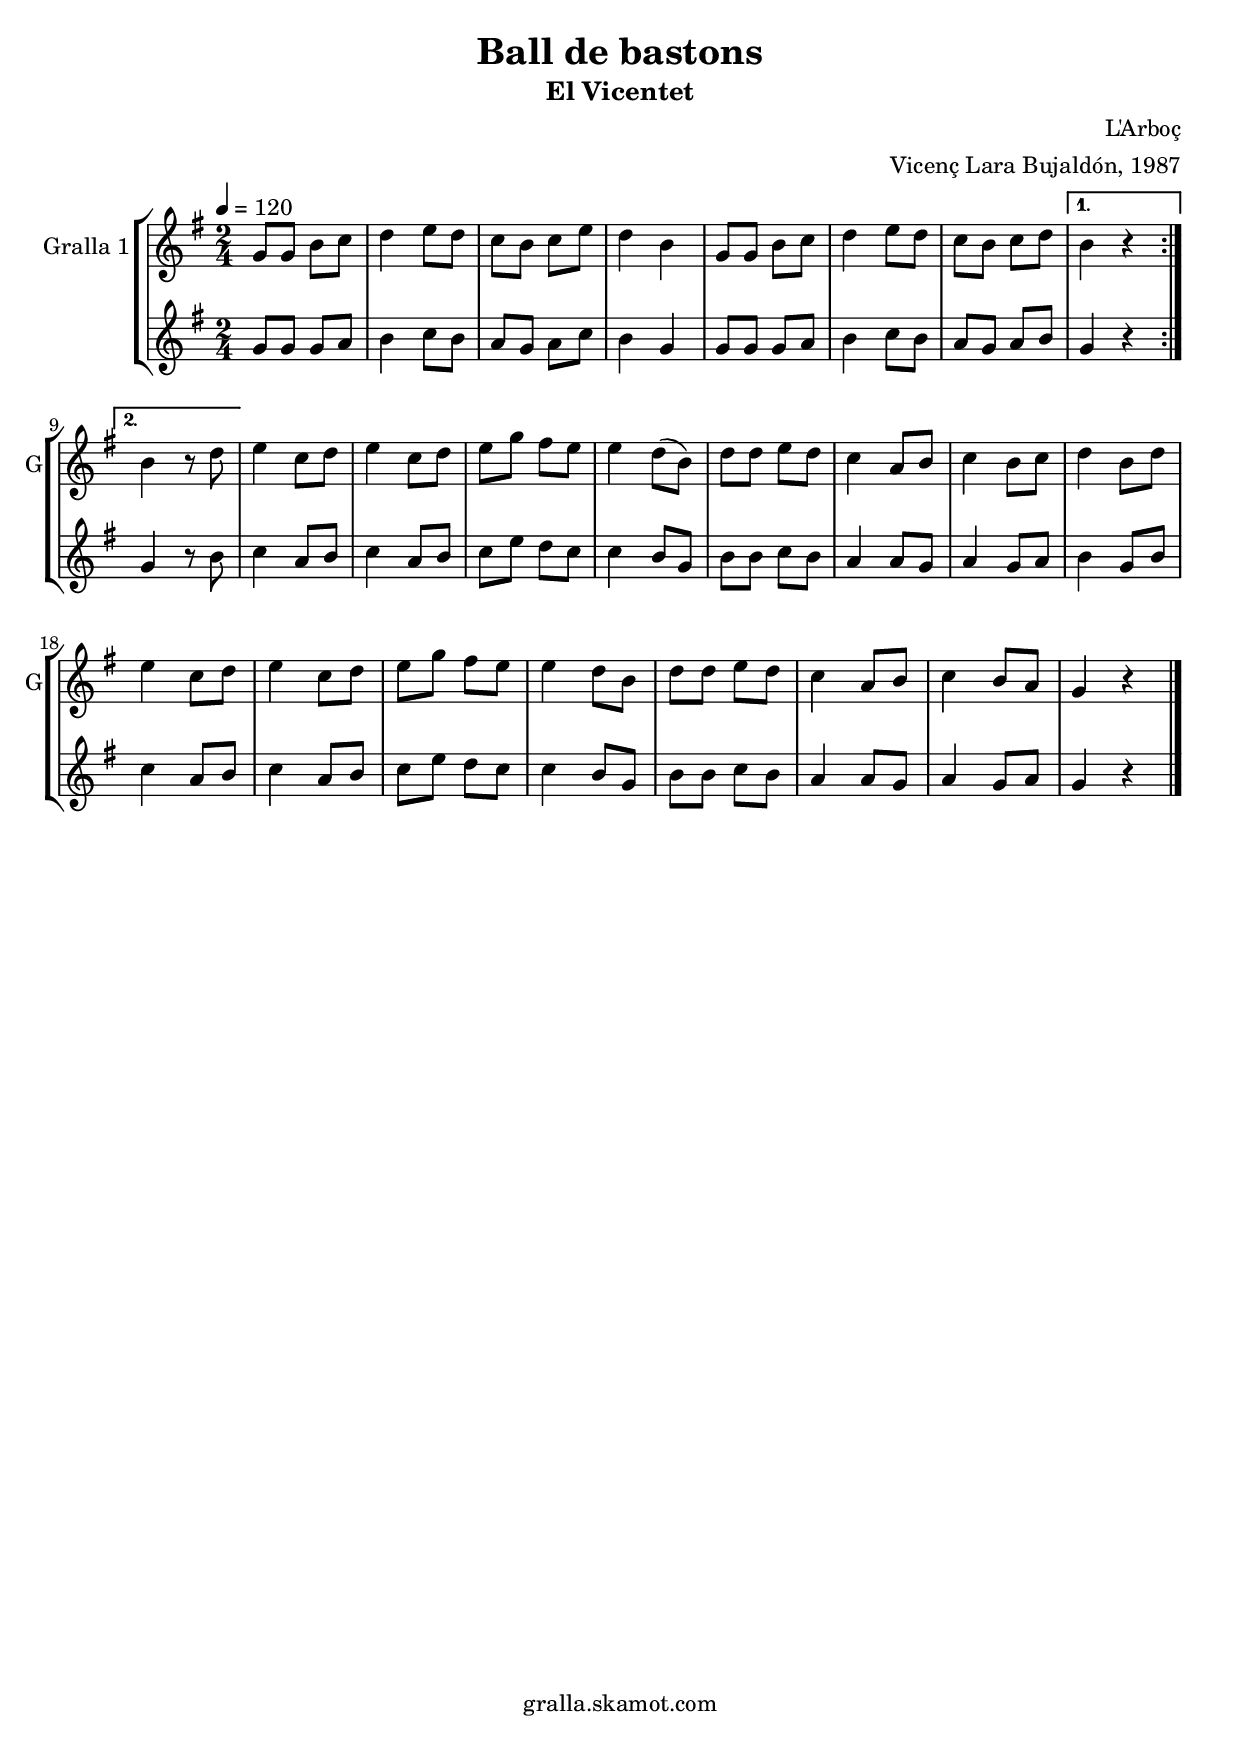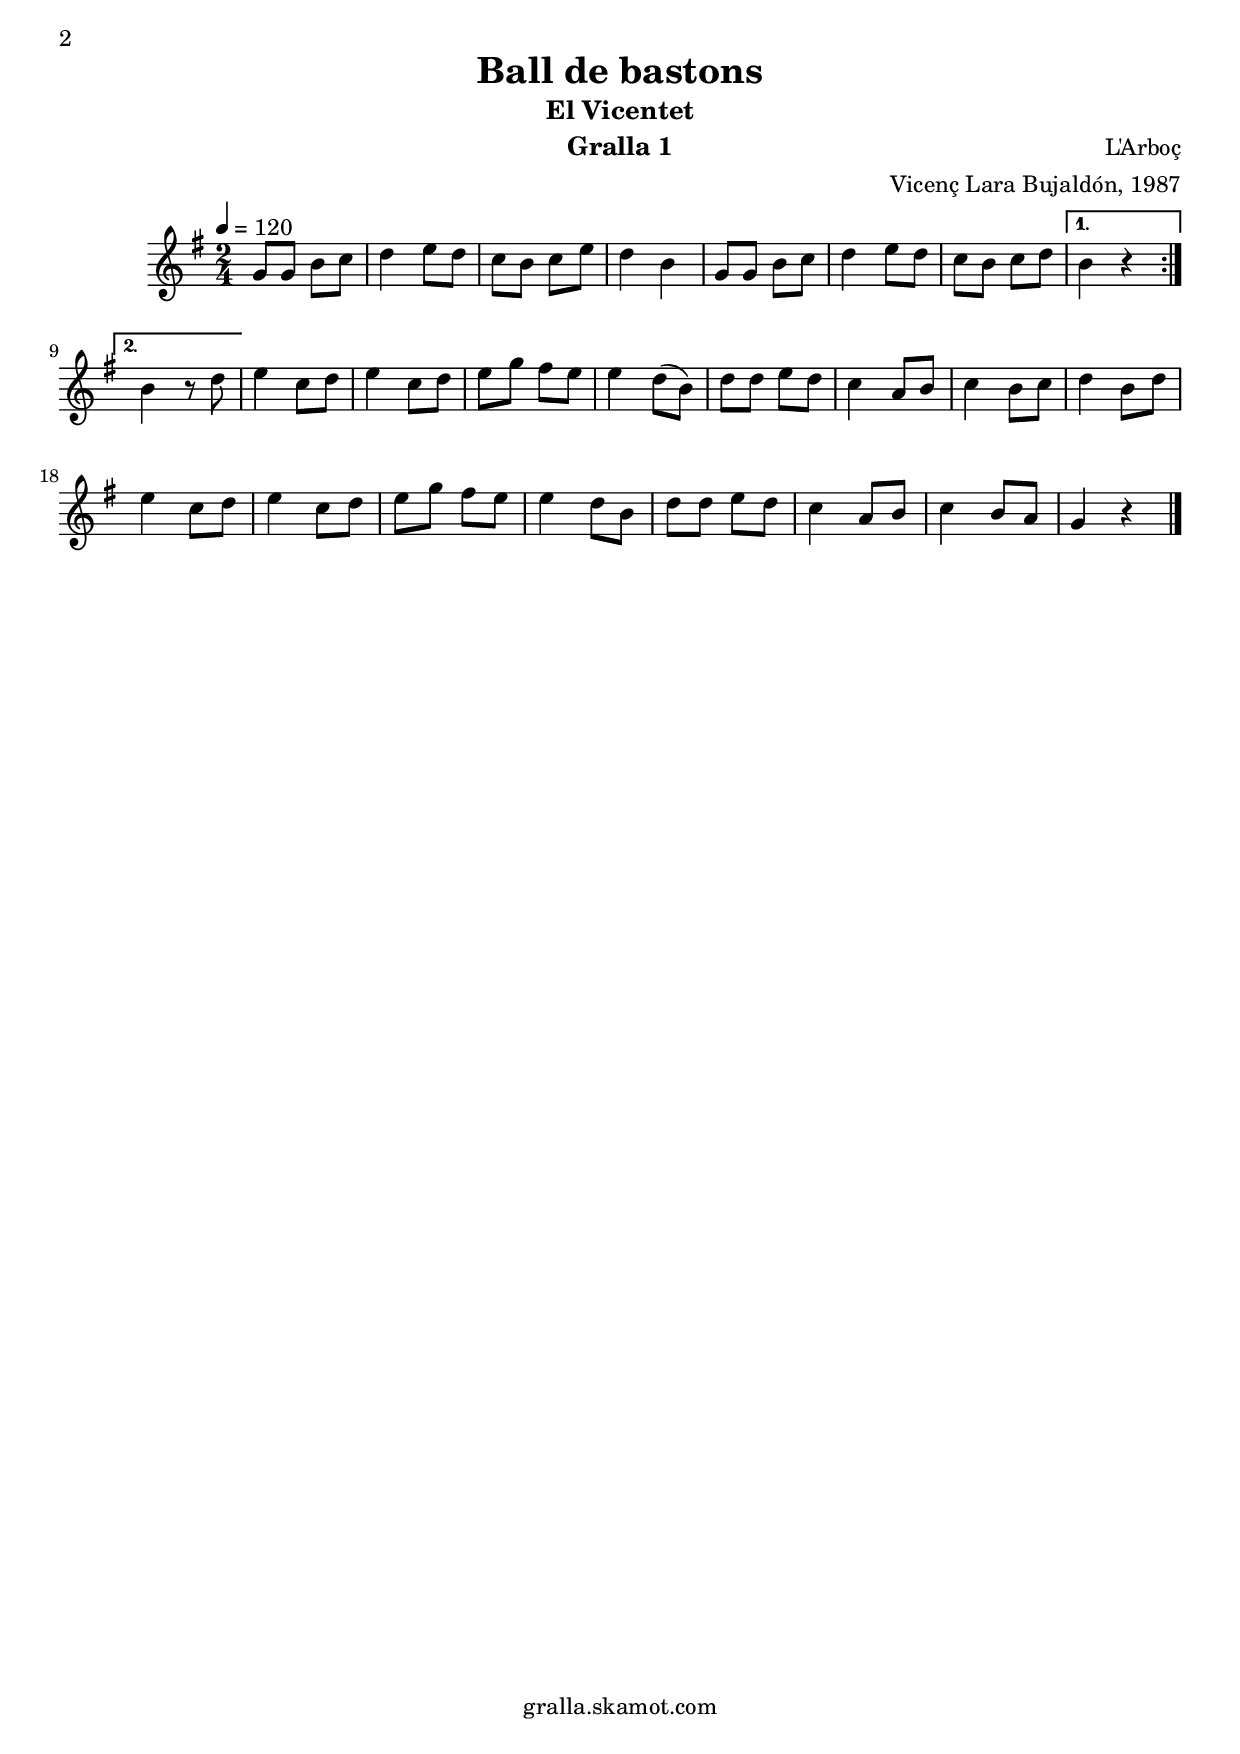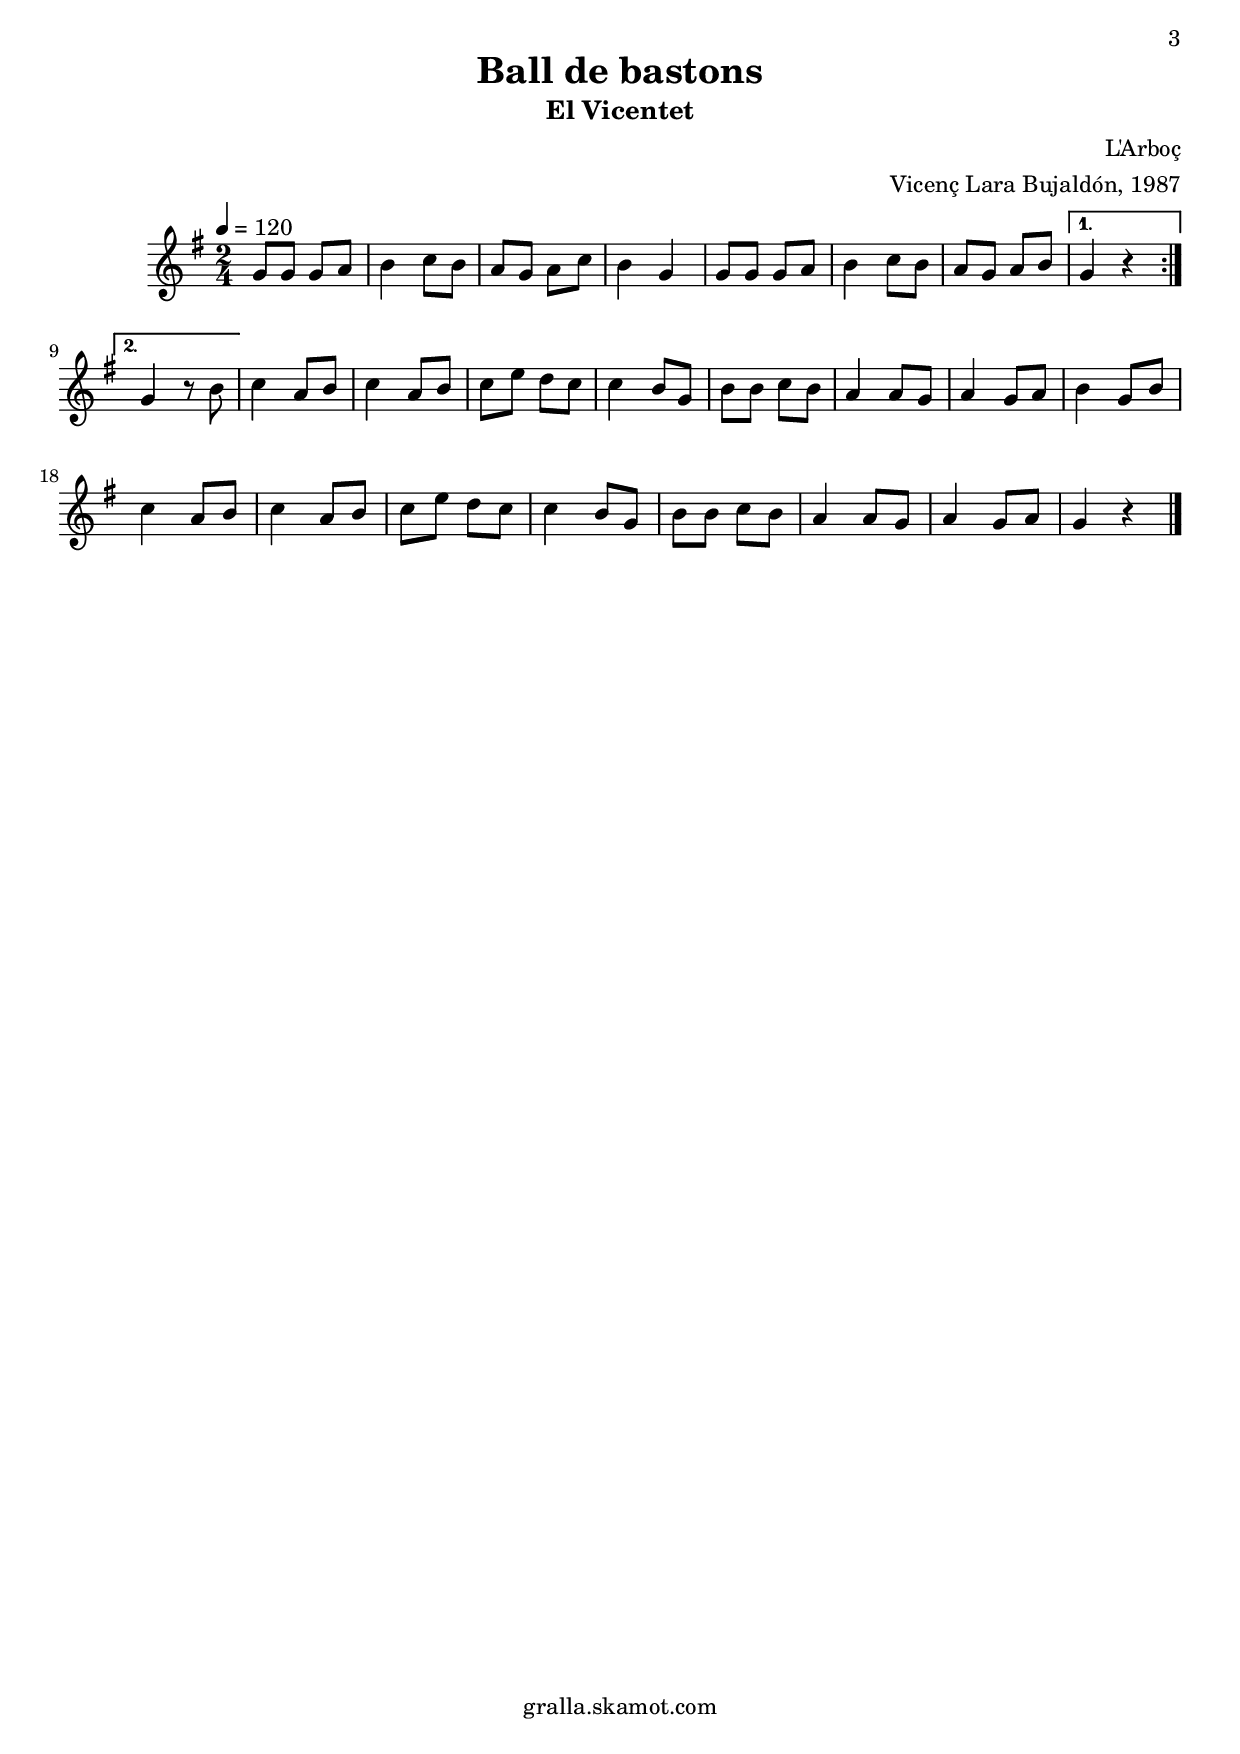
\version "2.16.2"

\header {
  dedication=""
  title="Ball de bastons"
  subtitle="El Vicentet"
  subsubtitle=""
  poet=""
  meter=""
  piece=""
  composer="L'Arboç"
  arranger="Vicenç Lara Bujaldón, 1987"
  opus=""
  instrument=""
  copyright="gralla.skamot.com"
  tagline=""
}

liniaroAa =
\relative g'
{
  \tempo 4=120
  \clef treble
  \key g \major
  \time 2/4
  \repeat volta 2 { g8 g b c  |
  d4 e8 d  |
  c8 b c e  |
  d4 b  |
  %05
  g8 g b c  |
  d4 e8 d  |
  c8 b c d }
  \alternative { { b4 r }
  { b4 r8 d } }
  %10
  e4 c8 d  |
  e4 c8 d  |
  e8 g fis e  |
  e4 d8 ( b )  |
  d8 d e d  |
  %15
  c4 a8 b  |
  c4 b8 c  |
  d4 b8 d  |
  e4 c8 d  |
  e4 c8 d  |
  %20
  e8 g fis e  |
  e4 d8 b  |
  d8 d e d  |
  c4 a8 b  |
  c4 b8 a  |
  %25
  g4 r  \bar "|."
}

liniaroAb =
\relative g'
{
  \tempo 4=120
  \clef treble
  \key g \major
  \time 2/4
  \repeat volta 2 { g8 g g a  |
  b4 c8 b  |
  a8 g a c  |
  b4 g  |
  %05
  g8 g g a  |
  b4 c8 b  |
  a8 g a b }
  \alternative { { g4 r }
  { g4 r8 b } }
  %10
  c4 a8 b  |
  c4 a8 b  |
  c8 e d c  |
  c4 b8 g  |
  b8 b c b  |
  %15
  a4 a8 g  |
  a4 g8 a  |
  b4 g8 b  |
  c4 a8 b  |
  c4 a8 b  |
  %20
  c8 e d c  |
  c4 b8 g  |
  b8 b c b  |
  a4 a8 g  |
  a4 g8 a  |
  %25
  g4 r  \bar "|."
}

\bookpart {
  \score {
    \new StaffGroup {
      \override Score.RehearsalMark.self-alignment-X = #LEFT
      <<
        \new Staff \with {instrumentName = #"Gralla 1" shortInstrumentName = #"G"} \liniaroAa
        \new Staff \with {instrumentName = #"" shortInstrumentName = #" "} \liniaroAb
      >>
    }
    \layout {}
  }
  \score { \unfoldRepeats
    \new StaffGroup {
      \override Score.RehearsalMark.self-alignment-X = #LEFT
      <<
        \new Staff \with {instrumentName = #"Gralla 1" shortInstrumentName = #"G"} \liniaroAa
        \new Staff \with {instrumentName = #"" shortInstrumentName = #" "} \liniaroAb
      >>
    }
    \midi {
      \set Staff.midiInstrument = "oboe"
      \set DrumStaff.midiInstrument = "drums"
    }
  }
}

\bookpart {
  \header {instrument="Gralla 1"}
  \score {
    \new StaffGroup {
      \override Score.RehearsalMark.self-alignment-X = #LEFT
      <<
        \new Staff \liniaroAa
      >>
    }
    \layout {}
  }
  \score { \unfoldRepeats
    \new StaffGroup {
      \override Score.RehearsalMark.self-alignment-X = #LEFT
      <<
        \new Staff \liniaroAa
      >>
    }
    \midi {
      \set Staff.midiInstrument = "oboe"
      \set DrumStaff.midiInstrument = "drums"
    }
  }
}

\bookpart {
  \header {instrument=""}
  \score {
    \new StaffGroup {
      \override Score.RehearsalMark.self-alignment-X = #LEFT
      <<
        \new Staff \liniaroAb
      >>
    }
    \layout {}
  }
  \score { \unfoldRepeats
    \new StaffGroup {
      \override Score.RehearsalMark.self-alignment-X = #LEFT
      <<
        \new Staff \liniaroAb
      >>
    }
    \midi {
      \set Staff.midiInstrument = "oboe"
      \set DrumStaff.midiInstrument = "drums"
    }
  }
}

